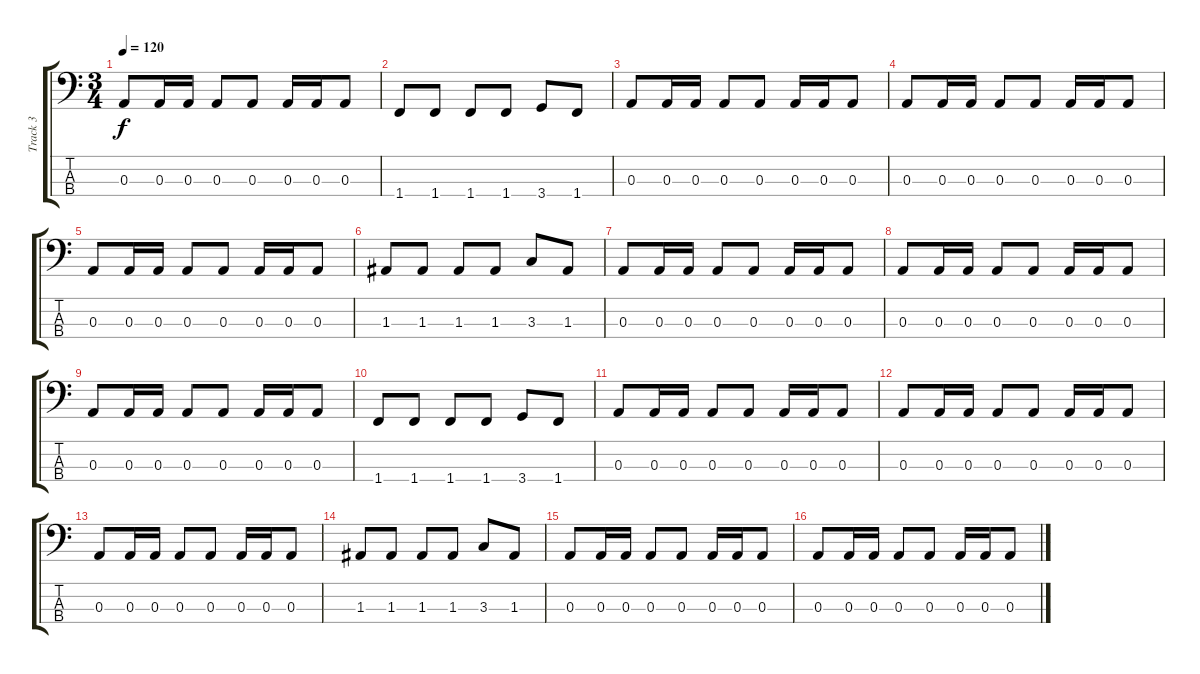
\track ("Track 3" "Track 3") {instrument electricbasspick}
\staff {score tabs}
\tuning (G2 D2 A1 E1) {hide}
\ts (3 4)
\tempo 120
\clef f4
\ks c
0.3.8{dy f} 0.3.16 0.3.16 0.3.8 0.3.8 0.3.16 0.3.16 0.3.8 |
1.4.8 1.4.8 1.4.8 1.4.8 3.4.8 1.4.8 |
\section ("" "")
0.3.8 0.3.16 0.3.16 0.3.8 0.3.8 0.3.16 0.3.16 0.3.8 |
0.3.8 0.3.16 0.3.16 0.3.8 0.3.8 0.3.16 0.3.16 0.3.8 |
0.3.8 0.3.16 0.3.16 0.3.8 0.3.8 0.3.16 0.3.16 0.3.8 |
1.3.8 1.3.8 1.3.8 1.3.8 3.3.8 1.3.8 |
0.3.8 0.3.16 0.3.16 0.3.8 0.3.8 0.3.16 0.3.16 0.3.8 |
0.3.8 0.3.16 0.3.16 0.3.8 0.3.8 0.3.16 0.3.16 0.3.8 |
0.3.8 0.3.16 0.3.16 0.3.8 0.3.8 0.3.16 0.3.16 0.3.8 |
1.4.8 1.4.8 1.4.8 1.4.8 3.4.8 1.4.8 |
0.3.8 0.3.16 0.3.16 0.3.8 0.3.8 0.3.16 0.3.16 0.3.8 |
0.3.8 0.3.16 0.3.16 0.3.8 0.3.8 0.3.16 0.3.16 0.3.8 |
0.3.8 0.3.16 0.3.16 0.3.8 0.3.8 0.3.16 0.3.16 0.3.8 |
1.3.8 1.3.8 1.3.8 1.3.8 3.3.8 1.3.8 |
0.3.8 0.3.16 0.3.16 0.3.8 0.3.8 0.3.16 0.3.16 0.3.8 |
0.3.8 0.3.16 0.3.16 0.3.8 0.3.8 0.3.16 0.3.16 0.3.8
